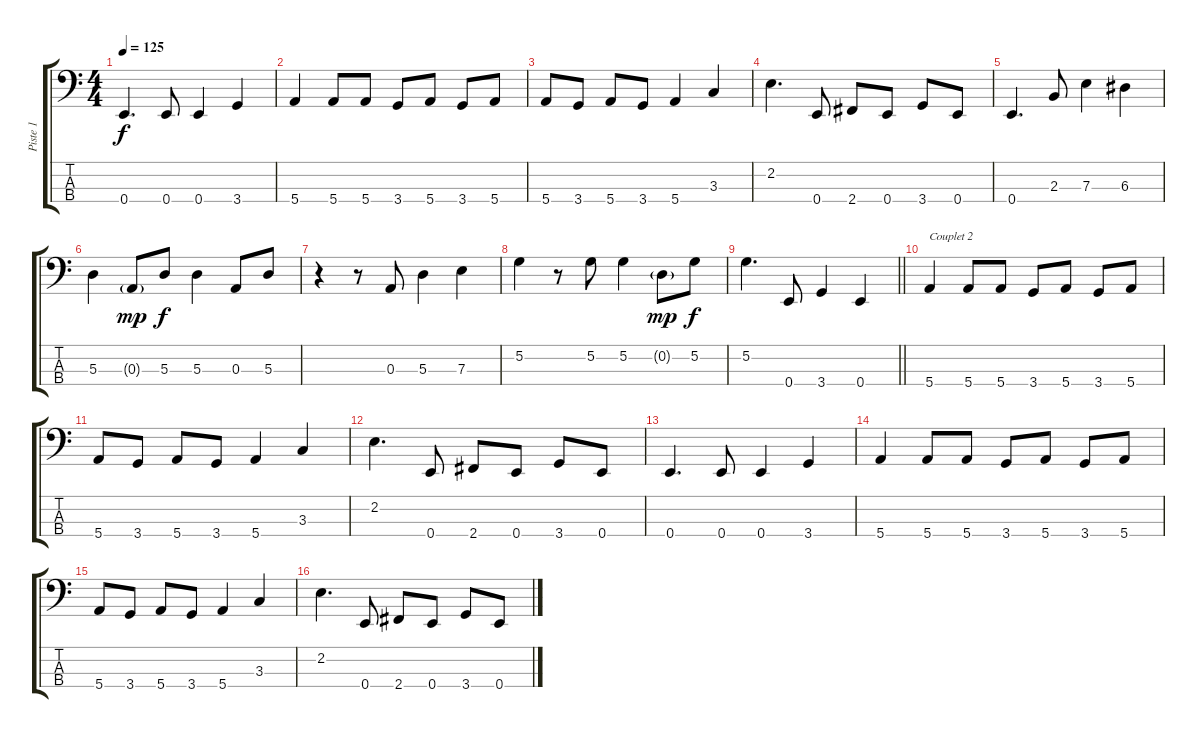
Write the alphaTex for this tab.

\track ("Piste 1" "Piste 1") {instrument electricbassfinger}
\staff {score tabs}
\tuning (G2 D2 A1 E1) {hide}
\ts (4 4)
\tempo 125
\clef f4
\ks c
0.4.4{d dy f} 0.4.8 0.4.4 3.4.4 |
5.4.4 5.4.8 5.4.8 3.4.8 5.4.8 3.4.8 5.4.8 |
5.4.8 3.4.8 5.4.8 3.4.8 5.4.4 3.3.4 |
2.2.4{d} 0.4.8 2.4.8 0.4.8 3.4.8 0.4.8 |
0.4.4{d} 2.3.8 7.3.4 6.3.4 |
5.3.4 0.3{g}.8{dy mp} 5.3.8{dy f} 5.3.4 0.3.8 5.3.8 |
r.4 r.8 0.3.8 5.3.4 7.3.4 |
5.2.4 r.8 5.2.8 5.2.4 0.2{g}.8{dy mp} 5.2.8{dy f} |
\barLineRight lightlight
5.2.4{d} 0.4.8 3.4.4 0.4.4 |
5.4.4{txt "Couplet 2"} 5.4.8 5.4.8 3.4.8 5.4.8 3.4.8 5.4.8 |
5.4.8 3.4.8 5.4.8 3.4.8 5.4.4 3.3.4 |
2.2.4{d} 0.4.8 2.4.8 0.4.8 3.4.8 0.4.8 |
0.4.4{d} 0.4.8 0.4.4 3.4.4 |
5.4.4 5.4.8 5.4.8 3.4.8 5.4.8 3.4.8 5.4.8 |
5.4.8 3.4.8 5.4.8 3.4.8 5.4.4 3.3.4 |
2.2.4{d} 0.4.8 2.4.8 0.4.8 3.4.8 0.4.8
